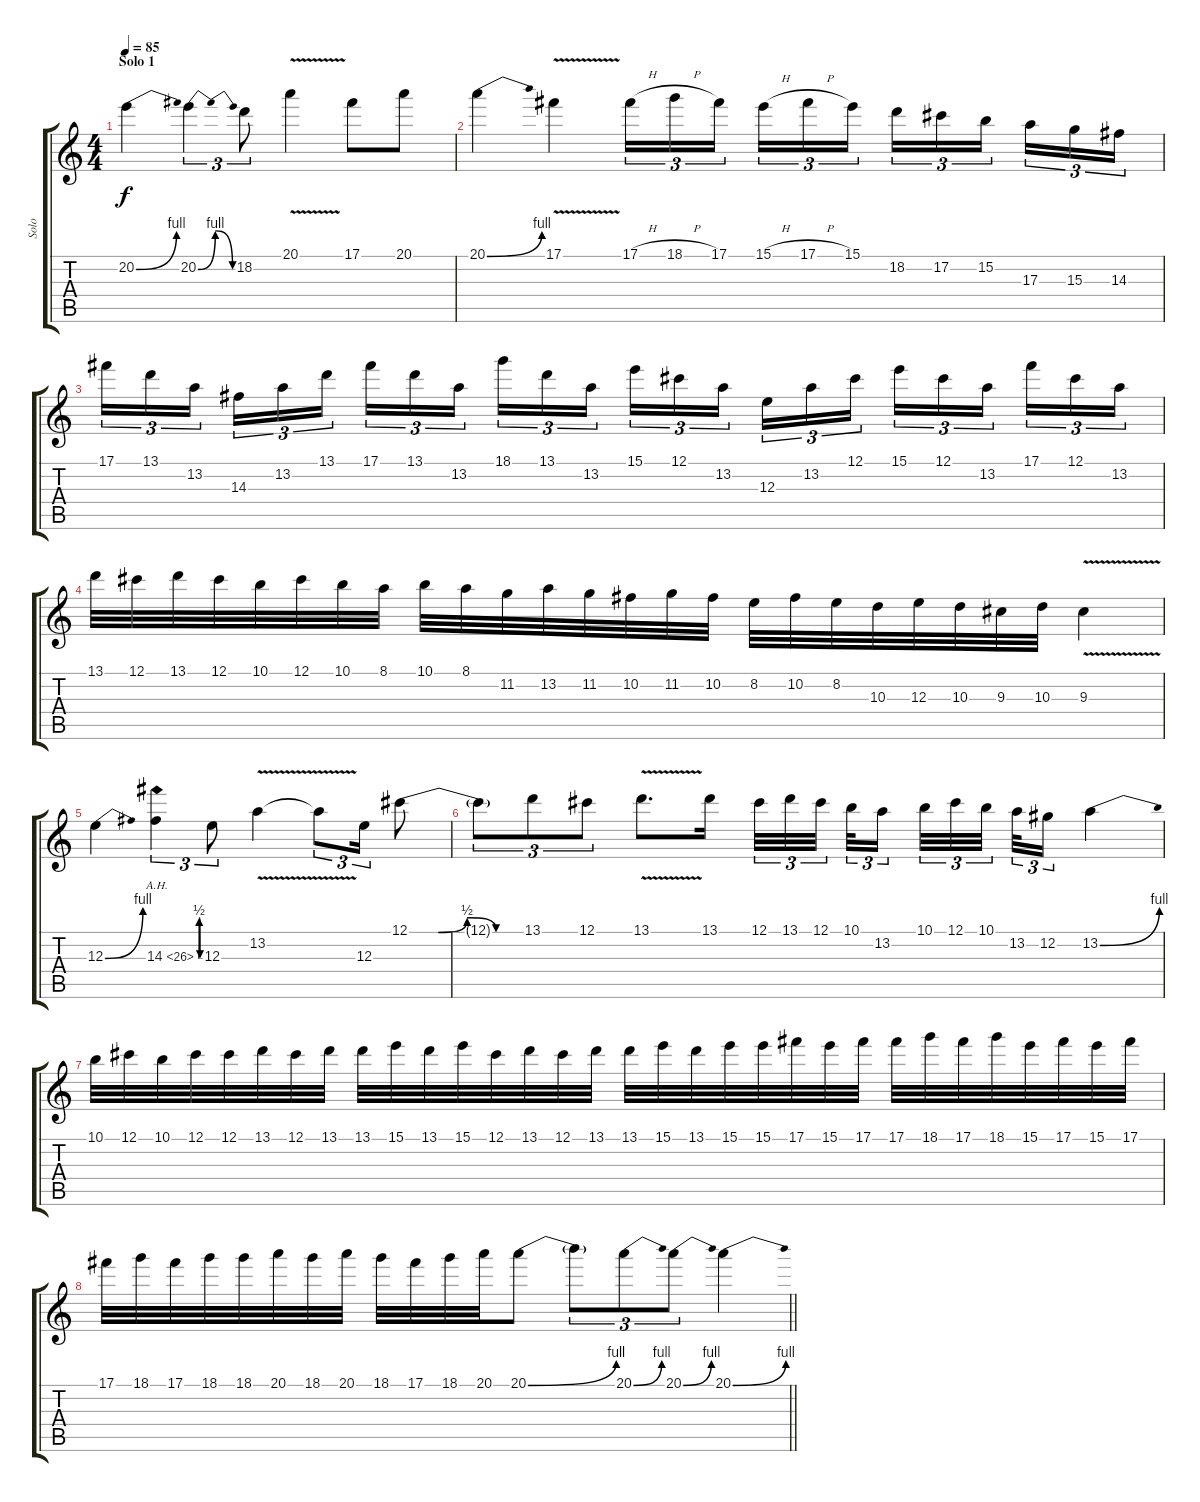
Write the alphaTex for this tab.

\track ("Solo" "Solo") {instrument overdrivenguitar}
\staff {score tabs}
\tuning (Db4 Ab3 E3 B2 Gb2 Db2) {hide}
\ts (4 4)
\section ("" "Solo 1")
\tempo 85
\clef g2
\ks c
20.2{be (bend 0 0 60 4)}.4{dy f} 20.2{be (bendrelease 0 0 30 4 30 4 60 0)}.4{tu (3 2)} 18.2.8{tu (3 2)} 20.1{v}.4 17.1.8 20.1.8 |
20.1{be (bend 0 0 60 4)}.4 17.1{v}.4 17.1{h}.16{tu (3 2)} 18.1{h}.16{tu (3 2)} 17.1.16{tu (3 2) beam splitsecondary} 15.1{h}.16{tu (3 2)} 17.1{h}.16{tu (3 2)} 15.1.16{tu (3 2)} 18.2.16{tu (3 2)} 17.2.16{tu (3 2)} 15.2.16{tu (3 2) beam splitsecondary} 17.3.16{tu (3 2)} 15.3.16{tu (3 2)} 14.3.16{tu (3 2)} |
17.1.16{tu (3 2)} 13.1.16{tu (3 2)} 13.2.16{tu (3 2) beam splitsecondary} 14.3.16{tu (3 2)} 13.2.16{tu (3 2)} 13.1.16{tu (3 2)} 17.1.16{tu (3 2)} 13.1.16{tu (3 2)} 13.2.16{tu (3 2) beam splitsecondary} 18.1.16{tu (3 2)} 13.1.16{tu (3 2)} 13.2.16{tu (3 2)} 15.1.16{tu (3 2)} 12.1.16{tu (3 2)} 13.2.16{tu (3 2) beam splitsecondary} 12.3.16{tu (3 2)} 13.2.16{tu (3 2)} 12.1.16{tu (3 2)} 15.1.16{tu (3 2)} 12.1.16{tu (3 2)} 13.2.16{tu (3 2) beam splitsecondary} 17.1.16{tu (3 2)} 12.1.16{tu (3 2)} 13.2.16{tu (3 2)} |
13.1.32 12.1.32 13.1.32 12.1.32 10.1.32 12.1.32 10.1.32 8.1.32 10.1.32 8.1.32 11.2.32 13.2.32 11.2.32 10.2.32 11.2.32 10.2.32 8.2.32 10.2.32 8.2.32 10.3.32 12.3.32 10.3.32 9.3.32 10.3.32 9.3{v}.4 |
12.3{be (bend 0 0 60 4)}.4 14.3{be (custom 0 0 20 2 35 2 50 0 60 0) ah 12}.4{tu (3 2)} 12.3.8{tu (3 2)} 13.2{v}.4 13.2{t}.8{tu (3 2)} 12.3.16{tu (3 2)} 12.1{be (custom 0 0 15 0 30 2 45 0 60 0)}.8 |
12.1{t}.8{tu (3 2)} 13.1.8{tu (3 2)} 12.1.8{tu (3 2)} 13.1{v}.8{d} 13.1.16 12.1.32{tu (3 2)} 13.1.32{tu (3 2)} 12.1.32{tu (3 2) beam splitsecondary} 10.1.32{tu (3 2)} 13.2.16{tu (3 2) beam splitsecondary} 10.1.32{tu (3 2)} 12.1.32{tu (3 2)} 10.1.32{tu (3 2) beam splitsecondary} 13.2.32{tu (3 2)} 12.2.16{tu (3 2)} 13.2{be (bend 0 0 60 4)}.4 |
10.1.32 12.1.32 10.1.32 12.1.32 12.1.32 13.1.32 12.1.32 13.1.32 13.1.32 15.1.32 13.1.32 15.1.32 12.1.32 13.1.32 12.1.32 13.1.32 13.1.32 15.1.32 13.1.32 15.1.32 15.1.32 17.1.32 15.1.32 17.1.32 17.1.32 18.1.32 17.1.32 18.1.32 15.1.32 17.1.32 15.1.32 17.1.32 |
\barLineRight lightlight
17.1.32 18.1.32 17.1.32 18.1.32 18.1.32 20.1.32 18.1.32 20.1.32 18.1.32 17.1.32 18.1.32 20.1.32 20.1{be (bend 0 0 60 4)}.8 20.1{t}.8{tu (3 2)} 20.1{be (bend 0 0 60 4)}.8{tu (3 2)} 20.1{be (bend 0 0 60 4)}.8{tu (3 2)} 20.1{be (bend 0 0 60 4)}.4
